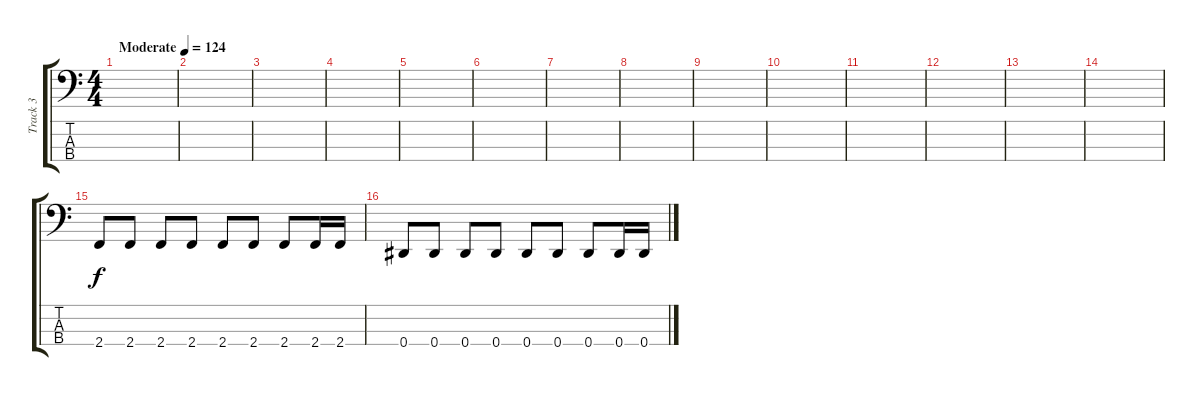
\track ("Track 3" "Track 3") {instrument electricbassfinger}
\staff {score tabs}
\tuning (Gb2 Db2 Ab1 Eb1) {hide}
\ts (4 4)
\tempo (124 "Moderate")
\clef f4
\ks c
|
|
|
|
|
|
|
|
|
|
|
|
|
|
2.4.8 2.4.8 2.4.8 2.4.8 2.4.8 2.4.8 2.4.8 2.4.16 2.4.16 |
0.4.8 0.4.8 0.4.8 0.4.8 0.4.8 0.4.8 0.4.8 0.4.16 0.4.16
